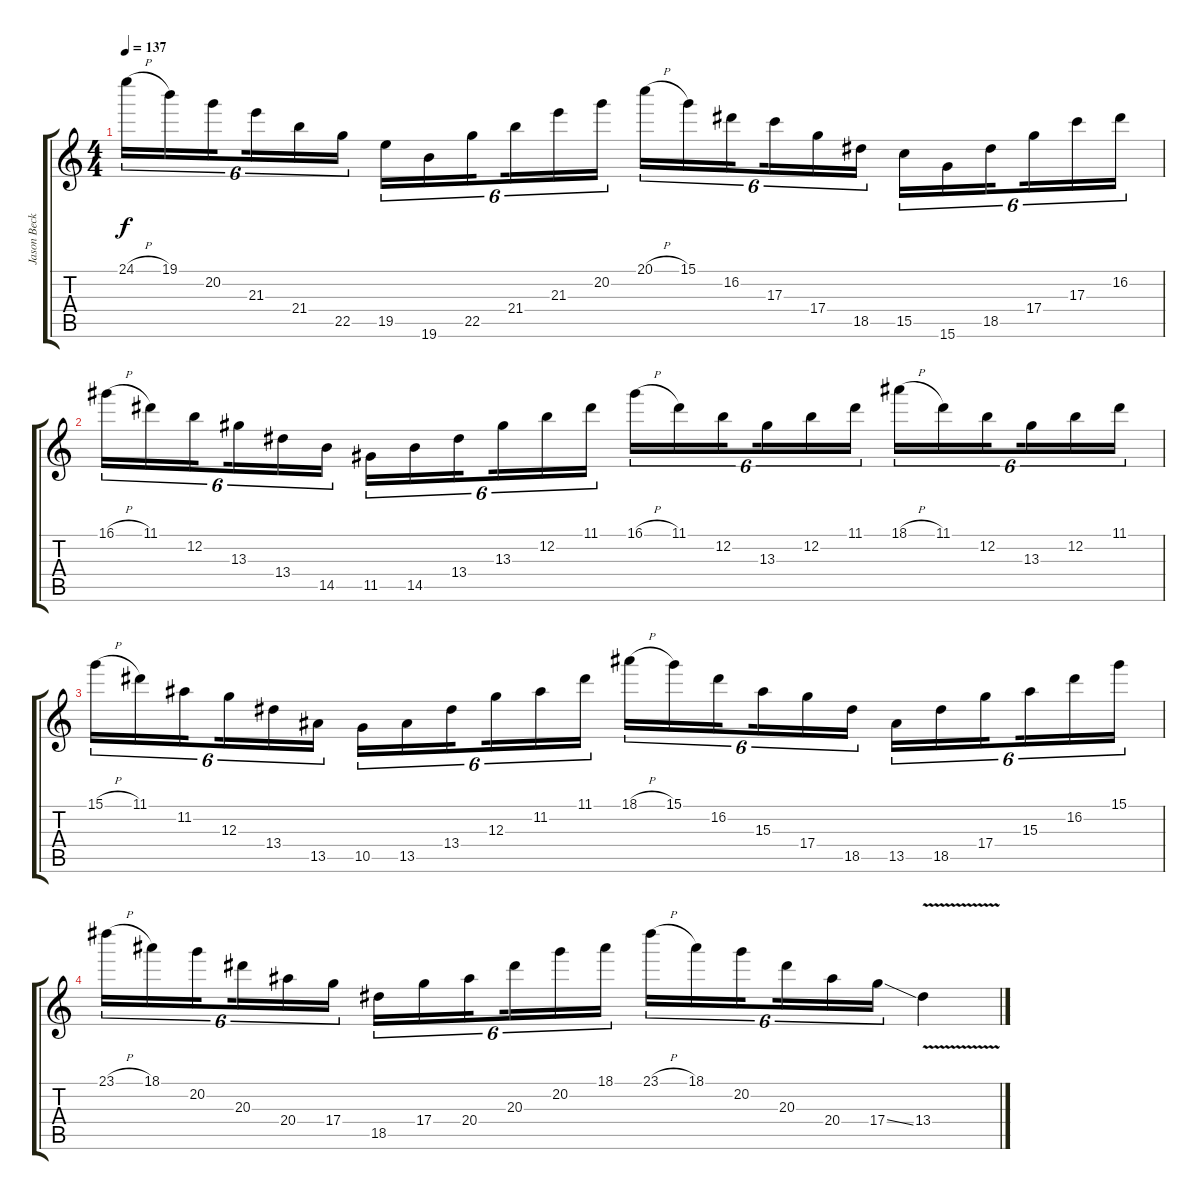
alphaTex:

\track ("Jason Becker" "Jason Beck") {instrument distortionguitar}
\staff {score tabs}
\tuning (E4 B3 G3 D3 A2 E2) {hide}
\ts (4 4)
\tempo 137
\clef g2
\ks c
24.1{h}.16{tu (6 4) dy f} 19.1.16{tu (6 4)} 20.2.16{tu (6 4) beam splitsecondary} 21.3.16{tu (6 4)} 21.4.16{tu (6 4)} 22.5.16{tu (6 4)} 19.5.16{tu (6 4)} 19.6.16{tu (6 4)} 22.5.16{tu (6 4) beam splitsecondary} 21.4.16{tu (6 4)} 21.3.16{tu (6 4)} 20.2.16{tu (6 4)} 20.1{h}.16{tu (6 4)} 15.1.16{tu (6 4)} 16.2.16{tu (6 4) beam splitsecondary} 17.3.16{tu (6 4)} 17.4.16{tu (6 4)} 18.5.16{tu (6 4)} 15.5.16{tu (6 4)} 15.6.16{tu (6 4)} 18.5.16{tu (6 4) beam splitsecondary} 17.4.16{tu (6 4)} 17.3.16{tu (6 4)} 16.2.16{tu (6 4)} |
16.1{h}.16{tu (6 4)} 11.1.16{tu (6 4)} 12.2.16{tu (6 4) beam splitsecondary} 13.3.16{tu (6 4)} 13.4.16{tu (6 4)} 14.5.16{tu (6 4)} 11.5.16{tu (6 4)} 14.5.16{tu (6 4)} 13.4.16{tu (6 4) beam splitsecondary} 13.3.16{tu (6 4)} 12.2.16{tu (6 4)} 11.1.16{tu (6 4)} 16.1{h}.16{tu (6 4)} 11.1.16{tu (6 4)} 12.2.16{tu (6 4) beam splitsecondary} 13.3.16{tu (6 4)} 12.2.16{tu (6 4)} 11.1.16{tu (6 4)} 18.1{h}.16{tu (6 4)} 11.1.16{tu (6 4)} 12.2.16{tu (6 4) beam splitsecondary} 13.3.16{tu (6 4)} 12.2.16{tu (6 4)} 11.1.16{tu (6 4)} |
15.1{h}.16{tu (6 4)} 11.1.16{tu (6 4)} 11.2.16{tu (6 4) beam splitsecondary} 12.3.16{tu (6 4)} 13.4.16{tu (6 4)} 13.5.16{tu (6 4)} 10.5.16{tu (6 4)} 13.5.16{tu (6 4)} 13.4.16{tu (6 4) beam splitsecondary} 12.3.16{tu (6 4)} 11.2.16{tu (6 4)} 11.1.16{tu (6 4)} 18.1{h}.16{tu (6 4)} 15.1.16{tu (6 4)} 16.2.16{tu (6 4) beam splitsecondary} 15.3.16{tu (6 4)} 17.4.16{tu (6 4)} 18.5.16{tu (6 4)} 13.5.16{tu (6 4)} 18.5.16{tu (6 4)} 17.4.16{tu (6 4) beam splitsecondary} 15.3.16{tu (6 4)} 16.2.16{tu (6 4)} 15.1.16{tu (6 4)} |
23.1{h}.16{tu (6 4)} 18.1.16{tu (6 4)} 20.2.16{tu (6 4) beam splitsecondary} 20.3.16{tu (6 4)} 20.4.16{tu (6 4)} 17.4.16{tu (6 4)} 18.5.16{tu (6 4)} 17.4.16{tu (6 4)} 20.4.16{tu (6 4) beam splitsecondary} 20.3.16{tu (6 4)} 20.2.16{tu (6 4)} 18.1.16{tu (6 4)} 23.1{h}.16{tu (6 4)} 18.1.16{tu (6 4)} 20.2.16{tu (6 4) beam splitsecondary} 20.3.16{tu (6 4)} 20.4.16{tu (6 4)} 17.4{ss}.16{tu (6 4)} 13.4{v}.4
